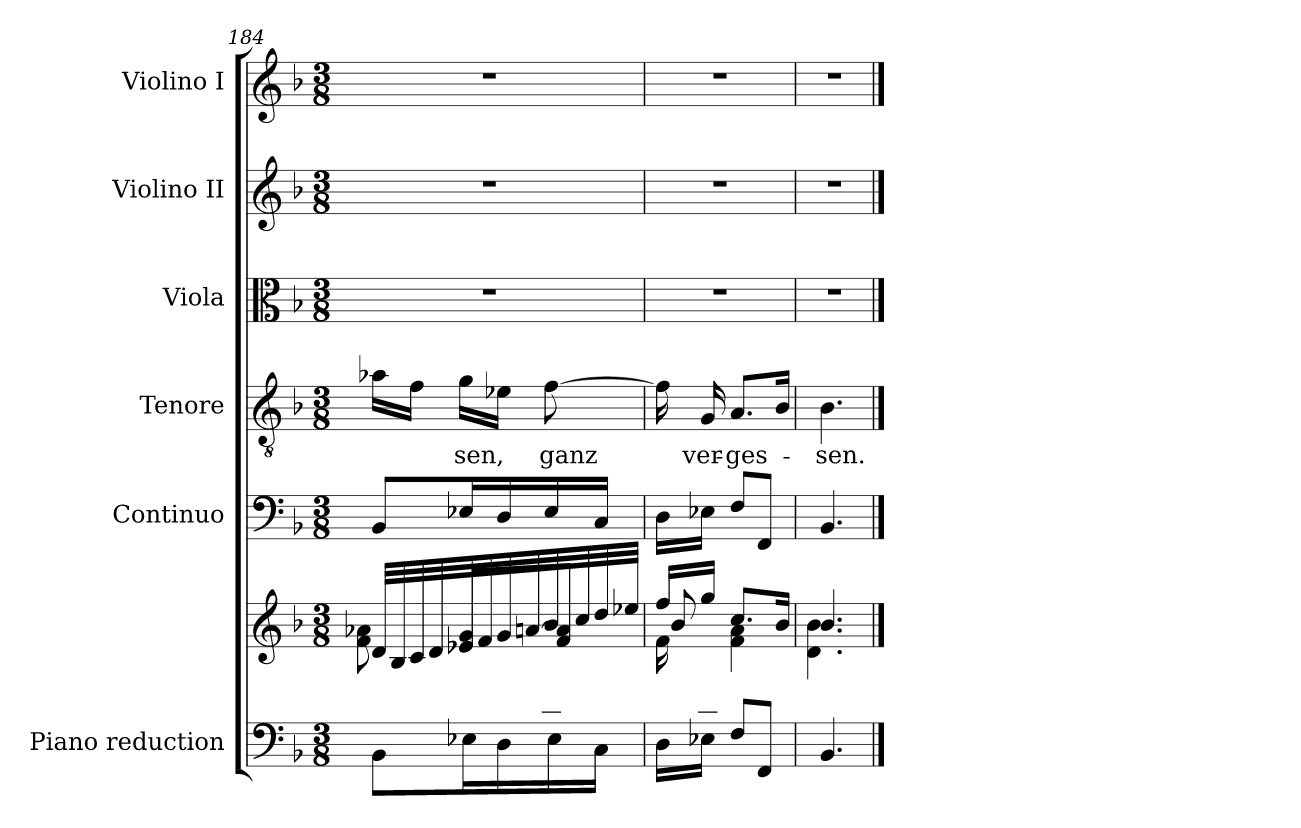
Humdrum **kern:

**kern	**kern	**kern	**kern	**text	**kern	**kern	**kern
*part6	*part6	*part5	*part4	*part4	*part3	*part2	*part1
*staff7	*staff6	*staff5	*staff4	*staff4	*staff3	*staff2	*staff1
*I"Piano reduction	*	*I"Continuo	*I"Tenore	*	*I"Viola	*I"Violino II	*I"Violino I
*I'Pno	*	*	*	*	*I'Vla	*I'Vln	*I'Vln
*clefF4	*clefG2	*clefF4	*clefGv2	*	*clefC3	*clefG2	*clefG2
*k[b-]	*k[b-]	*k[b-]	*k[b-]	*	*k[b-]	*k[b-]	*k[b-]
*M3/8	*M3/8	*M3/8	*M3/8	*	*M3/8	*M3/8	*M3/8
=184	=184	=184	=184	=184	=184	=184	=184
*^	*^	*	*	*	*	*	*
*	*	*	*^	*	*	*	*	*	*
8ryy	8BB-\L	32d/LLL	8f\ 8a-X\L	8ryy	8BB-/L	16a-X\LL	.	4.r	4.r	4.r
.	.	32B-/	.	.	.	.	.	.	.	.
.	.	32c/	.	.	.	16f\JJ	.	.	.	.
.	.	32d/	.	.	.	.	.	.	.	.
!	!	!	!	!	!	!	!LO:LY:b	!	!	!
8B-\	16E-X\L	32e-X/	4ryy	8e-/ 8g/L	16E-X/L	16g\LL	sen,	.	.	.
.	.	32f/	.	.	.	.	.	.	.	.
.	16D\	32g/	.	.	16D/	16e-X\JJ	.	.	.	.
.	.	[<32an/	.	.	.	.	.	.	.	.
!	!	!	!	!	!	!	!LO:LY:b	!	!	!
8c\J	16E-\	32b-/	.	8f/ 8a/]J	16E-/	[8f\	ganz	.	.	.
.	.	32cc/	.	.	.	.	.	.	.	.
.	16C\JJ	32dd/	.	.	16C/JJ	.	.	.	.	.
.	.	32ee-X/JJJ	.	.	.	.	.	.	.	.
=185	=185	=185	=185	=185	=185	=185	=185	=185	=185	=185
16ryy	16D\LL	16ff/LL	16f\LL	8b-/	16D\LL	16f\]	.	4.r	4.r	4.r
!	!	!	!	!	!	!	!LO:LY:b	!	!	!
16c/JJ	16E-X\JJ	16gg/JJ	16ryy	.	16E-X\JJ	16G/	ver-	.	.	.
!	!	!	!	!	!	!	!LO:LY:b	!	!	!
4ryy	8F/L	8.cc/L	4f\ 4a\	4ryy	8F/L	8.A/L	-ges-	.	.	.
.	8FF/J	.	.	.	8FF/J	.	.	.	.	.
.	.	16b-/Jk	.	.	.	16B-/Jk	.	.	.	.
*v	*v	*	*	*	*	*	*	*	*	*
*	*	*v	*v	*	*	*	*	*	*
=186	=186	=186	=186	=186	=186	=186	=186	=186
!	!	!	!	!	!LO:LY:b	!	!	!
4.BB-/	4.b-/	4.d\ 4.b-\	4.BB-/	4.B-\	-sen.	4.r	4.r	4.r
*	*v	*v	*	*	*	*	*	*
==	==	==	==	==	==	==	==
*-	*-	*-	*-	*-	*-	*-	*-
